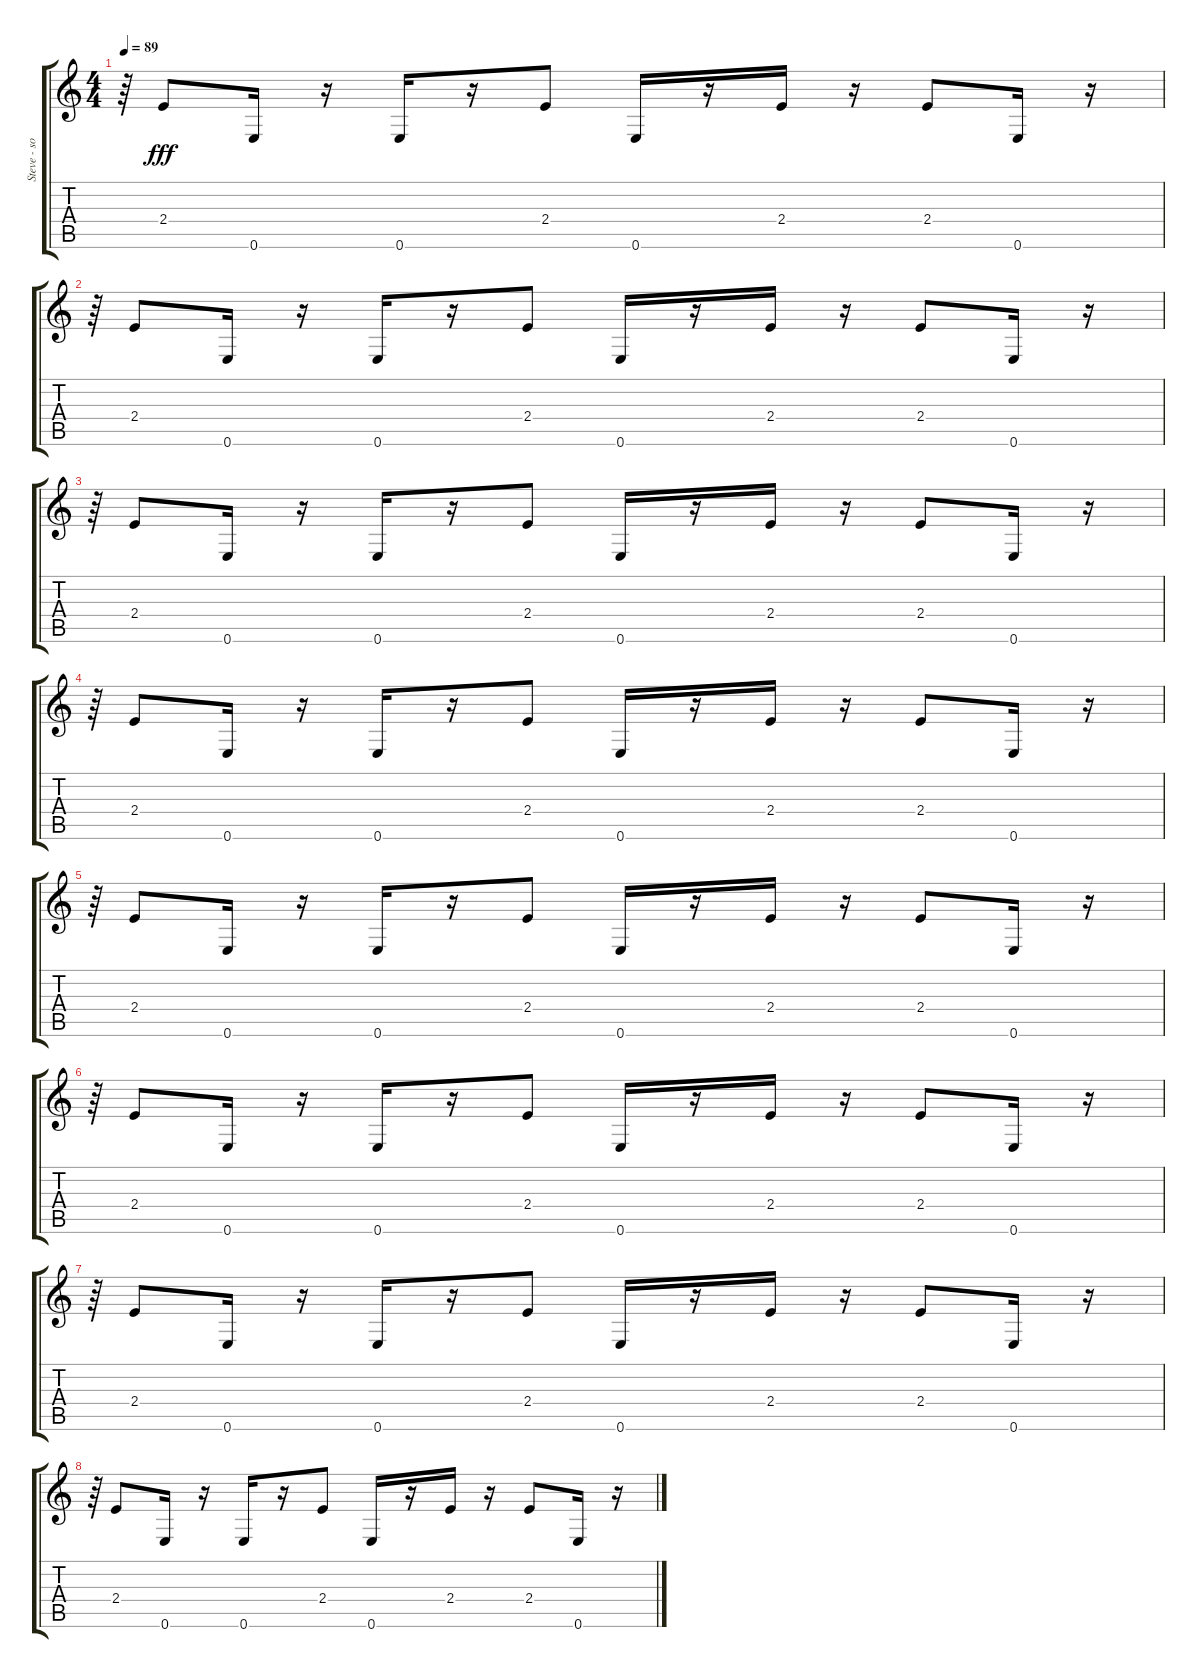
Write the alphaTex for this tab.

\track ("Steve - sologuitar" "Steve - so") {instrument distortionguitar}
\staff {score tabs}
\tuning (E4 B3 G3 D3 A2 E2) {hide}
\ts (4 4)
\tempo 89
\clef g2
\ks c
r.64{dy fff} 2.4.8 0.6.16 r.16 0.6.16 r.16 2.4.8 0.6.16 r.16 2.4.16 r.16 2.4.8 0.6.16 r.16 |
r.64 2.4.8 0.6.16 r.16 0.6.16 r.16 2.4.8 0.6.16 r.16 2.4.16 r.16 2.4.8 0.6.16 r.16 |
r.64 2.4.8 0.6.16 r.16 0.6.16 r.16 2.4.8 0.6.16 r.16 2.4.16 r.16 2.4.8 0.6.16 r.16 |
r.64 2.4.8 0.6.16 r.16 0.6.16 r.16 2.4.8 0.6.16 r.16 2.4.16 r.16 2.4.8 0.6.16 r.16 |
r.64 2.4.8 0.6.16 r.16 0.6.16 r.16 2.4.8 0.6.16 r.16 2.4.16 r.16 2.4.8 0.6.16 r.16 |
r.64 2.4.8 0.6.16 r.16 0.6.16 r.16 2.4.8 0.6.16 r.16 2.4.16 r.16 2.4.8 0.6.16 r.16 |
r.64 2.4.8 0.6.16 r.16 0.6.16 r.16 2.4.8 0.6.16 r.16 2.4.16 r.16 2.4.8 0.6.16 r.16 |
r.64 2.4.8 0.6.16 r.16 0.6.16 r.16 2.4.8 0.6.16 r.16 2.4.16 r.16 2.4.8 0.6.16 r.16
